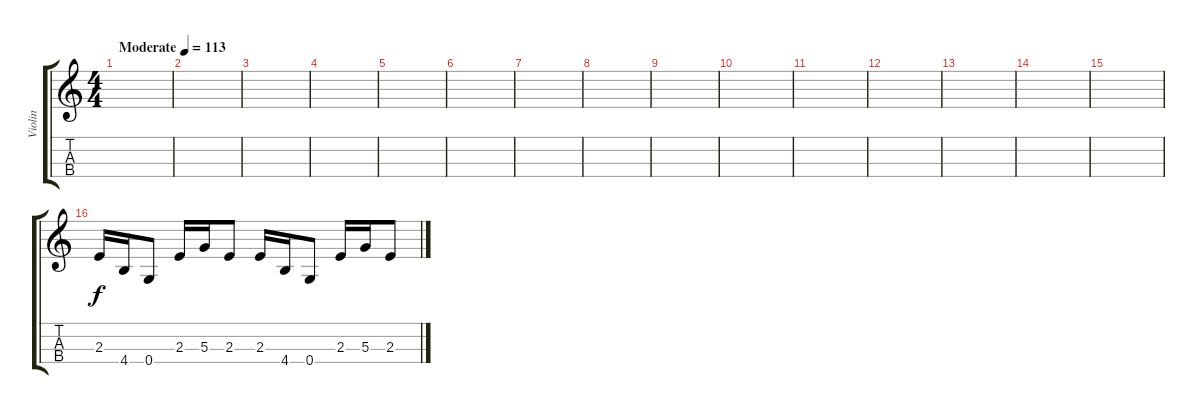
\track ("Violin" "Violin") {instrument violin}
\staff {score tabs}
\tuning (E5 A4 D4 G3) {hide}
\ts (4 4)
\tempo (113 "Moderate")
\clef g2
\ks c
|
|
|
|
|
|
|
|
|
|
|
|
|
|
|
2.3.16 4.4.16 0.4.8 2.3.16 5.3.16 2.3.8 2.3.16 4.4.16 0.4.8 2.3.16 5.3.16 2.3.8
